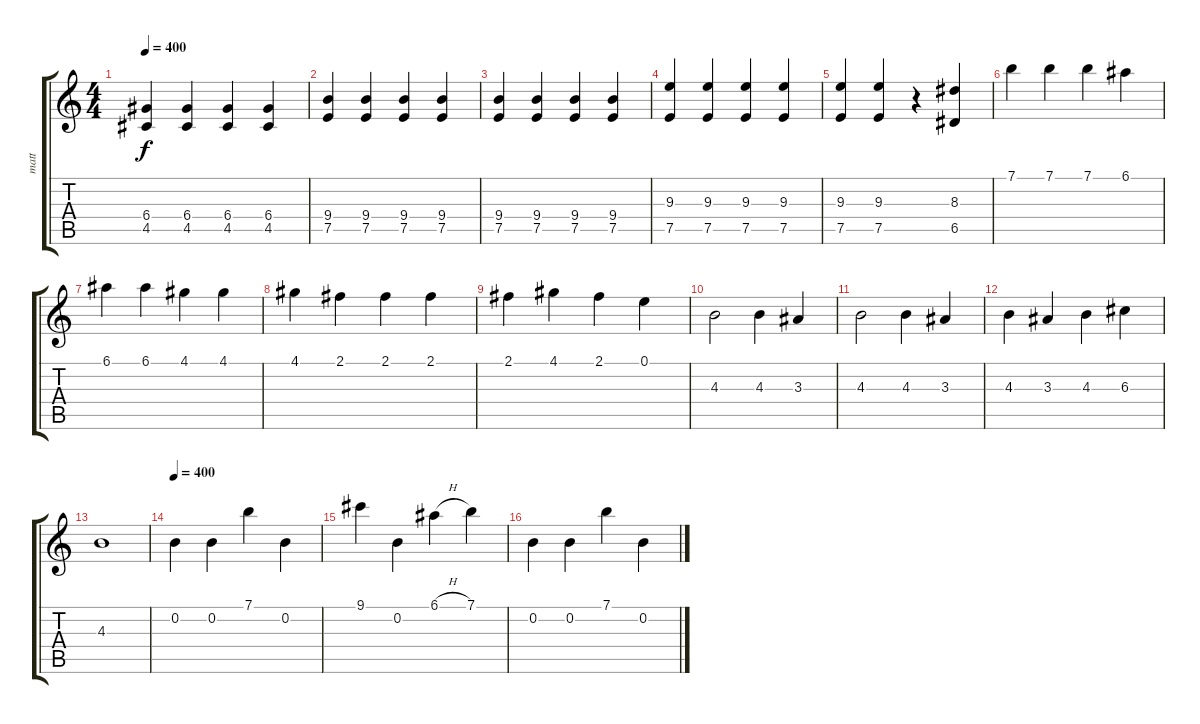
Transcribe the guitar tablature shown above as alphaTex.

\track ("matt" "matt") {instrument distortionguitar}
\staff {score tabs}
\tuning (E4 B3 G3 D3 A2 E2) {hide}
\ts (4 4)
\tempo 400
\clef g2
\ks c
(6.4 4.5).4{dy f} (6.4 4.5).4 (6.4 4.5).4 (6.4 4.5).4 |
(9.4 7.5).4 (9.4 7.5).4 (9.4 7.5).4 (9.4 7.5).4 |
(9.4 7.5).4 (9.4 7.5).4 (9.4 7.5).4 (9.4 7.5).4 |
(9.3 7.5).4 (9.3 7.5).4 (9.3 7.5).4 (9.3 7.5).4 |
(9.3 7.5).4 (9.3 7.5).4 r.4 (8.3 6.5).4 |
7.1.4 7.1.4 7.1.4 6.1.4 |
6.1.4 6.1.4 4.1.4 4.1.4 |
4.1.4 2.1.4 2.1.4 2.1.4 |
2.1.4 4.1.4 2.1.4 0.1.4 |
4.3.2 4.3.4 3.3.4 |
4.3.2 4.3.4 3.3.4 |
4.3.4 3.3.4 4.3.4 6.3.4 |
4.3.1 |
\tempo 400
0.2.4 0.2.4 7.1.4 0.2.4 |
9.1.4 0.2.4 6.1{h}.4 7.1.4 |
0.2.4 0.2.4 7.1.4 0.2.4
